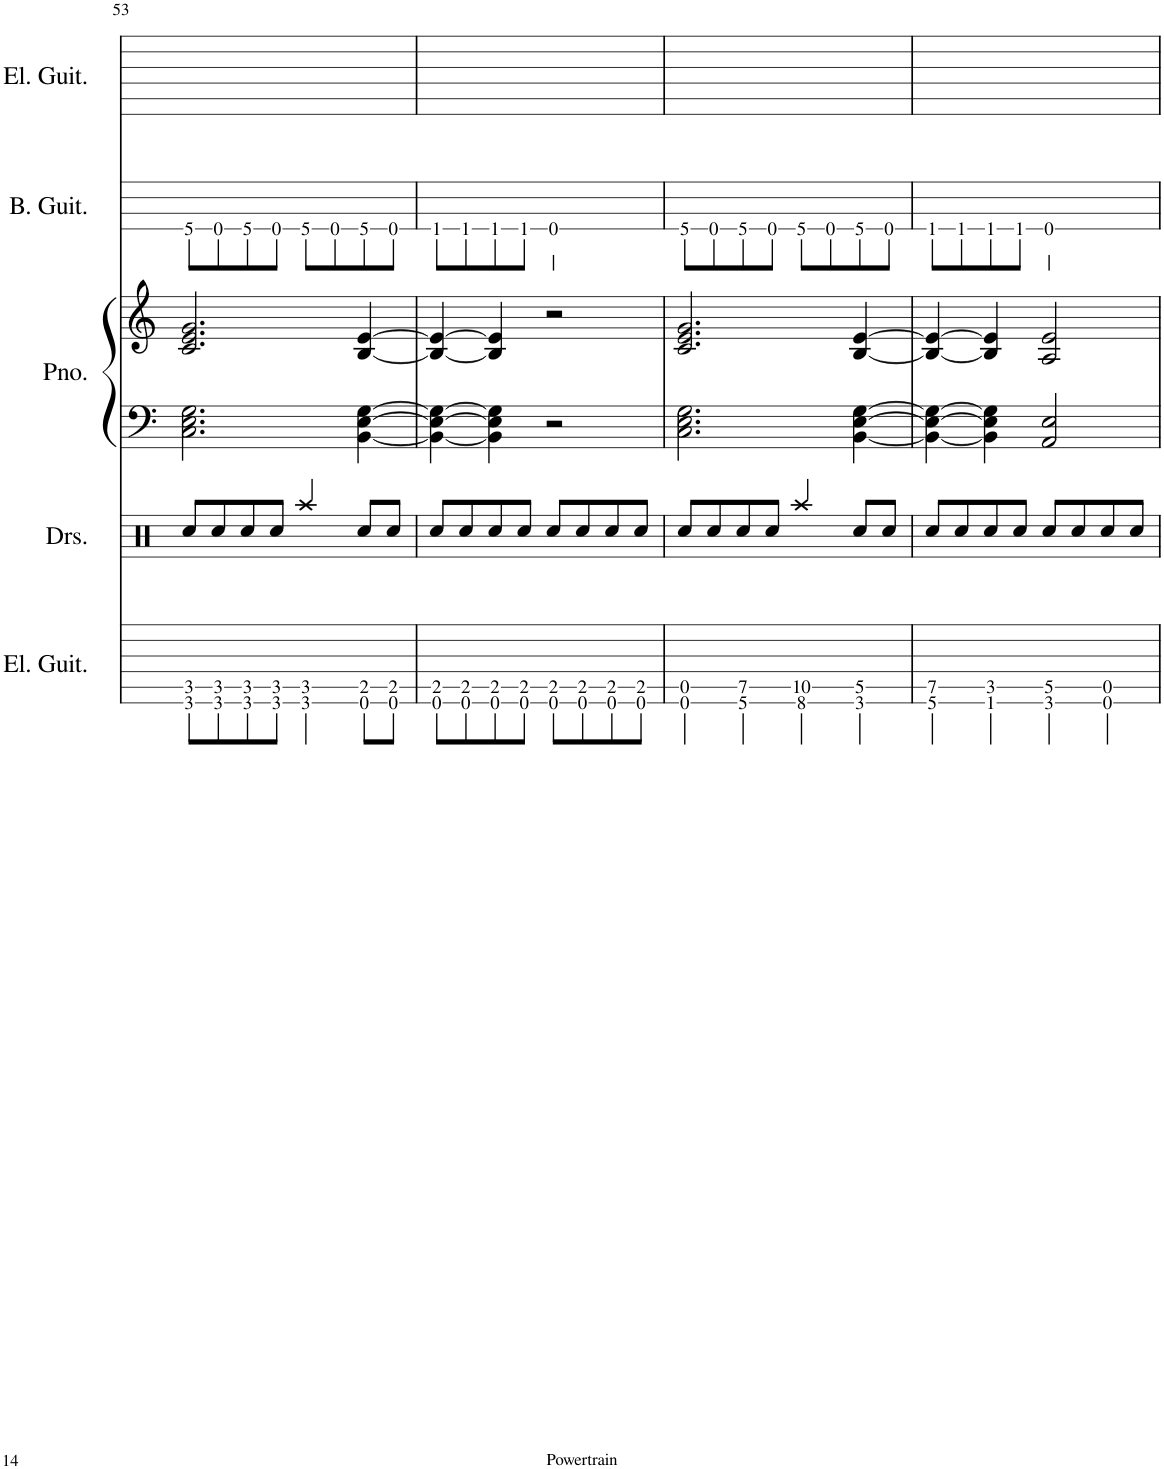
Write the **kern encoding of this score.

**kern	**kern	**kern	**kern	**kern	**kern
*part5	*part4	*part3	*part3	*part2	*part1
*staff6	*staff5	*staff4	*staff3	*staff2	*staff1
*I"Electric Guitar	*I"Drumset	*I"Piano	*	*I"Bass Guitar	*I"Electric Guitar
*I'El. Guit.	*I'Drs.	*I'Pno.	*	*I'B. Guit.	*I'El. Guit.
!!LO:PB:g=z
*	*clefX	*clefF4	*clefG2	*	*
*k[]	*k[]	*k[]	*k[]	*k[]	*k[]
*M4/4	*M4/4	*M4/4	*M4/4	*M4/4	*M4/4
=53	=53	=53	=53	=53	=53
8GG\ 8C\L	8Rcc/L	2.C\ 2.E\ 2.G\	2.c/ 2.e/ 2.g/	8AAA\L	1r
8GG\ 8C\	8Rcc/	.	.	8EEE\	.
8GG\ 8C\	8Rcc/	.	.	8AAA\	.
8GG\ 8C\J	8Rcc/J	.	.	8EEE\J	.
4GG\ 4C\	4Raa/	.	.	8AAA\L	.
.	.	.	.	8EEE\	.
8EE\ 8BB\L	8Rcc/L	[4BB\ [4E\ [4G\	[4B/ [4e/	8AAA\	.
8EE\ 8BB\J	8Rcc/J	.	.	8EEE\J	.
=54	=54	=54	=54	=54	=54
8EE\ 8BB\L	8Rcc/L	4BB\_ 4E\_ 4G\_	4B/_ 4e/_	8FFF\L	1r
8EE\ 8BB\	8Rcc/	.	.	8FFF\	.
8EE\ 8BB\	8Rcc/	4BB\] 4E\] 4G\]	4B/] 4e/]	8FFF\	.
8EE\ 8BB\J	8Rcc/J	.	.	8FFF\J	.
8EE\ 8BB\L	8Rcc/L	2r	2r	2EEE\	.
8EE\ 8BB\	8Rcc/	.	.	.	.
8EE\ 8BB\	8Rcc/	.	.	.	.
8EE\ 8BB\J	8Rcc/J	.	.	.	.
=55	=55	=55	=55	=55	=55
4EE\ 4AA\	8Rcc/L	2.C\ 2.E\ 2.G\	2.c/ 2.e/ 2.g/	8AAA\L	1r
.	8Rcc/	.	.	8EEE\	.
4AA\ 4E\	8Rcc/	.	.	8AAA\	.
.	8Rcc/J	.	.	8EEE\J	.
4C\ 4G\	4Raa/	.	.	8AAA\L	.
.	.	.	.	8EEE\	.
4GG\ 4D\	8Rcc/L	[4BB\ [4E\ [4G\	[4B/ [4e/	8AAA\	.
.	8Rcc/J	.	.	8EEE\J	.
=56	=56	=56	=56	=56	=56
4AA\ 4E\	8Rcc/L	4BB\_ 4E\_ 4G\_	4B/_ 4e/_	8FFF\L	1r
.	8Rcc/	.	.	8FFF\	.
4FF\ 4C\	8Rcc/	4BB\] 4E\] 4G\]	4B/] 4e/]	8FFF\	.
.	8Rcc/J	.	.	8FFF\J	.
4GG\ 4D\	8Rcc/L	2AA/ 2E/	2A/ 2e/	2EEE\	.
.	8Rcc/	.	.	.	.
4EE\ 4AA\	8Rcc/	.	.	.	.
.	8Rcc/J	.	.	.	.
=	=	=	=	=	=
*-	*-	*-	*-	*-	*-
